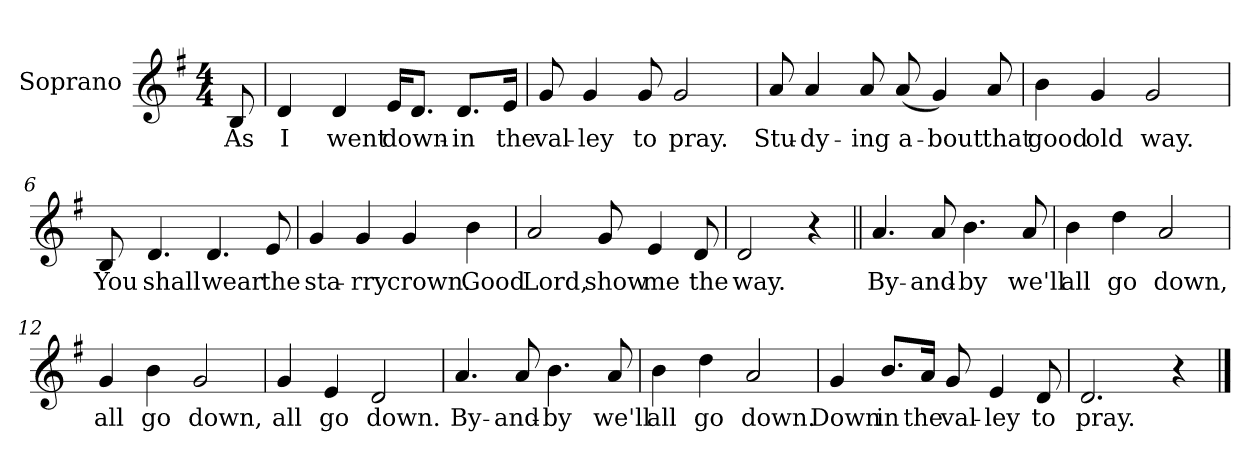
**kern	**text
*part1	*part1
*staff1	*staff1
*I"Soprano	*
*I'S.	*
*clefG2	*
*k[f#]	*
*M4/4	*
*MM100	*
=1	=1
!	!LO:LY:b
8B/	As
=2	=2
!	!LO:LY:b
4d/	I
!	!LO:LY:b
4d/	went
!	!LO:LY:b
16e/KL	down-
8.d/J	.
!	!LO:LY:b
8.d/L	-in
!	!LO:LY:b
16e/Jk	the
=3	=3
!	!LO:LY:b
8g/	val-
!	!LO:LY:b
4g/	-ley
!	!LO:LY:b
8g/	to
!	!LO:LY:b
2g/	pray.
=4	=4
!	!LO:LY:b
8a/	Stu-
!	!LO:LY:b
4a/	-dy-
!	!LO:LY:b
8a/	-ing
!	!LO:LY:b
(8a/	a-
!	!LO:LY:b
4g/)	-bout
!	!LO:LY:b
8a/	that
!!LO:LB:g=z
=5	=5
!	!LO:LY:b
4b\	good
!	!LO:LY:b
4g/	old
!	!LO:LY:b
2g/	way.
=6	=6
!	!LO:LY:b
8B/	You
!	!LO:LY:b
4.d/	shall
!	!LO:LY:b
4.d/	wear
!	!LO:LY:b
8e/	the
=7	=7
!	!LO:LY:b
4g/	sta-
!	!LO:LY:b
4g/	-rry
!	!LO:LY:b
4g/	crown.
!	!LO:LY:b
4b\	Good
=8	=8
!	!LO:LY:b
2a/	Lord,
!	!LO:LY:b
8g/	show
!	!LO:LY:b
4e/	me
!	!LO:LY:b
8d/	the
=9	=9
!	!LO:LY:b
2d/	way.
4r	.
!!LO:LB:g=z
=10||	=10||
!	!LO:LY:b
4.a/	By-
!	!LO:LY:b
8a/	-and-
!	!LO:LY:b
4.b\	-by
!	!LO:LY:b
8a/	we'll
=11	=11
!	!LO:LY:b
4b\	all
!	!LO:LY:b
4dd\	go
!	!LO:LY:b
2a/	down,
=12	=12
!	!LO:LY:b
4g/	all
!	!LO:LY:b
4b\	go
!	!LO:LY:b
2g/	down,
=13	=13
!	!LO:LY:b
4g/	all
!	!LO:LY:b
4e/	go
!	!LO:LY:b
2d/	down.
!!LO:LB:g=z
=14	=14
!	!LO:LY:b
4.a/	By-
!	!LO:LY:b
8a/	-and-
!	!LO:LY:b
4.b\	-by
!	!LO:LY:b
8a/	we'll
=15	=15
!	!LO:LY:b
4b\	all
!	!LO:LY:b
4dd\	go
!	!LO:LY:b
2a/	down.
=16	=16
!	!LO:LY:b
4g/	Down
!	!LO:LY:b
8.b/L	in
!	!LO:LY:b
16a/Jk	the
!	!LO:LY:b
8g/	val-
!	!LO:LY:b
4e/	-ley
!	!LO:LY:b
8d/	to
=17	=17
!	!LO:LY:b
2.d/	pray.
4r	.
==	==
*-	*-
